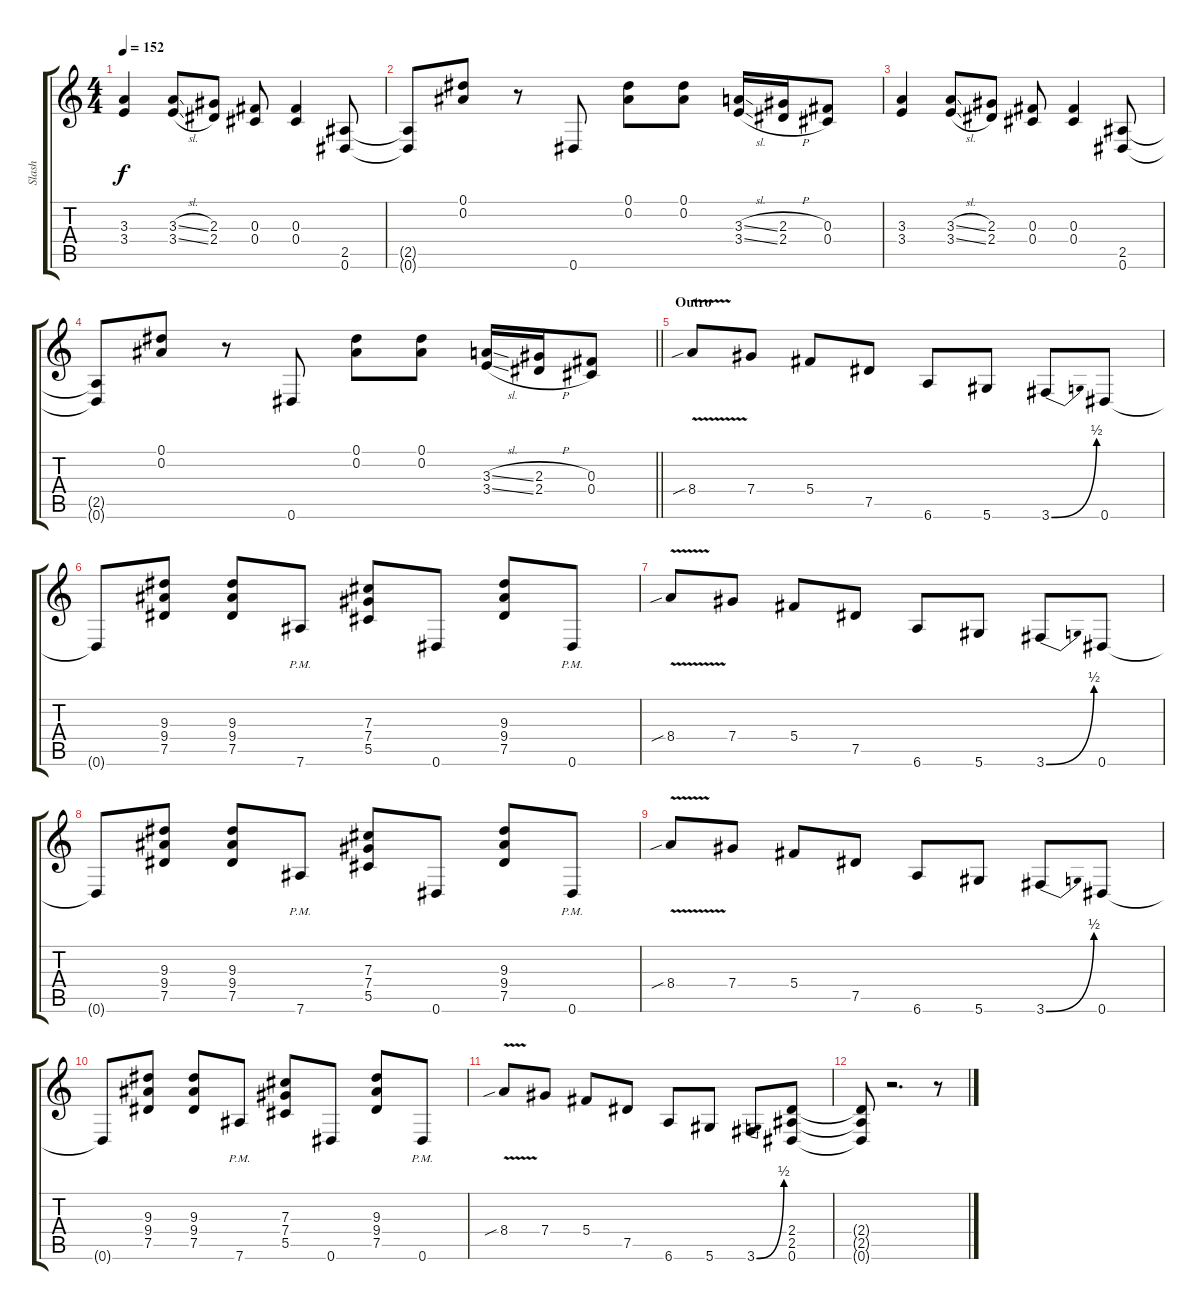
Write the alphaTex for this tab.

\track ("Slash" "Slash") {instrument distortionguitar}
\staff {score tabs}
\tuning (Eb4 Bb3 Gb3 Db3 Ab2 Eb2) {hide}
\ts (4 4)
\tempo 152
\clef g2
\ks c
(3.3 3.4).4{dy f} (3.3{sl} 3.4{sl}).8 (2.3 2.4).8 (0.3 0.4).8 (0.3 0.4).4 (2.5 0.6).8 |
(2.5{t} 0.6{t}).8 (0.1 0.2).8 r.8 0.6.8 (0.1 0.2).8 (0.1 0.2).8 (3.3{sl} 3.4{sl}).16 (2.3{h} 2.4{h}).16 (0.3 0.4).8 |
(3.3 3.4).4 (3.3{sl} 3.4{sl}).8 (2.3 2.4).8 (0.3 0.4).8 (0.3 0.4).4 (2.5 0.6).8 |
\barLineRight lightlight
(2.5{t} 0.6{t}).8 (0.1 0.2).8 r.8 0.6.8 (0.1 0.2).8 (0.1 0.2).8 (3.3{sl} 3.4{sl}).16 (2.3{h} 2.4{h}).16 (0.3 0.4).8 |
\section ("" "Outro")
8.4{v sib}.8 7.4.8 5.4.8 7.5.8 6.6.8 5.6.8 3.6{be (bend 0 0 60 2)}.8 0.6.8 |
0.6{t}.8 (9.3 9.4 7.5).8 (9.3 9.4 7.5).8 7.6{pm}.8 (7.3 7.4 5.5).8 0.6.8 (9.3 9.4 7.5).8 0.6{pm}.8 |
8.4{v sib}.8 7.4.8 5.4.8 7.5.8 6.6.8 5.6.8 3.6{be (bend 0 0 60 2)}.8 0.6.8 |
0.6{t}.8 (9.3 9.4 7.5).8 (9.3 9.4 7.5).8 7.6{pm}.8 (7.3 7.4 5.5).8 0.6.8 (9.3 9.4 7.5).8 0.6{pm}.8 |
8.4{v sib}.8 7.4.8 5.4.8 7.5.8 6.6.8 5.6.8 3.6{be (bend 0 0 60 2)}.8 0.6.8 |
0.6{t}.8 (9.3 9.4 7.5).8 (9.3 9.4 7.5).8 7.6{pm}.8 (7.3 7.4 5.5).8 0.6.8 (9.3 9.4 7.5).8 0.6{pm}.8 |
8.4{v sib}.8 7.4.8 5.4.8 7.5.8 6.6.8 5.6.8 3.6{be (bend 0 0 60 2)}.8 (2.4 2.5 0.6).8 |
(2.4{t} 2.5{t} 0.6{t}).8 r.2{d} r.8
